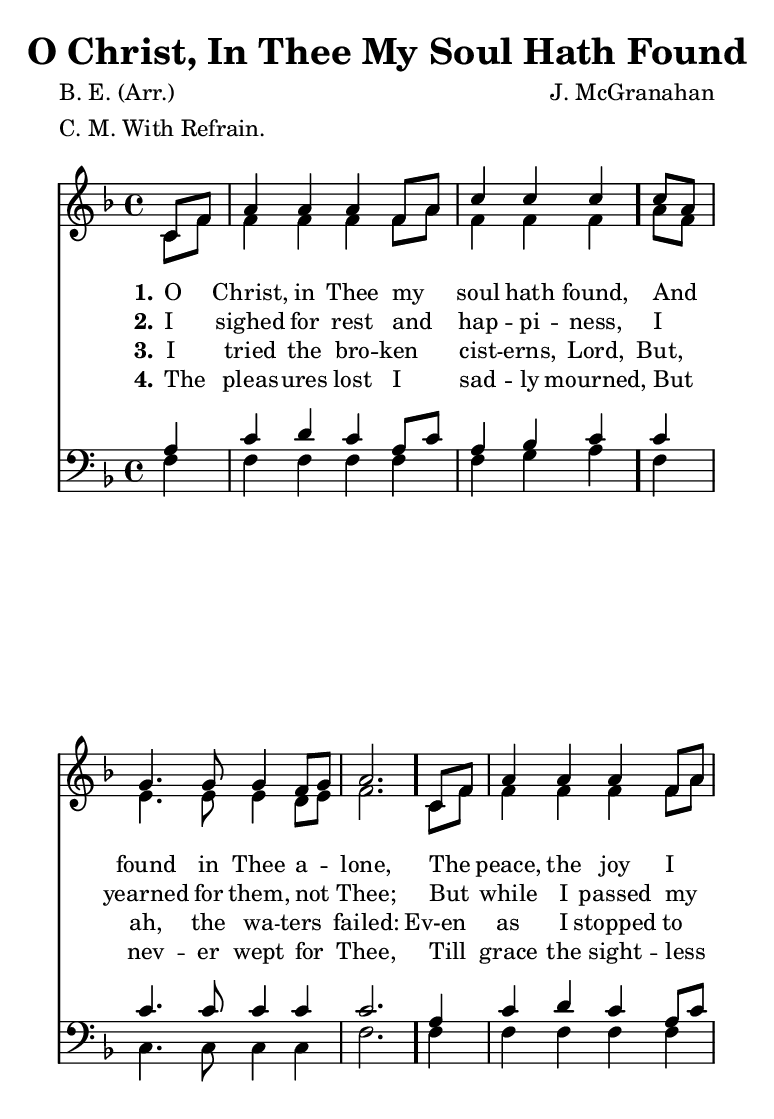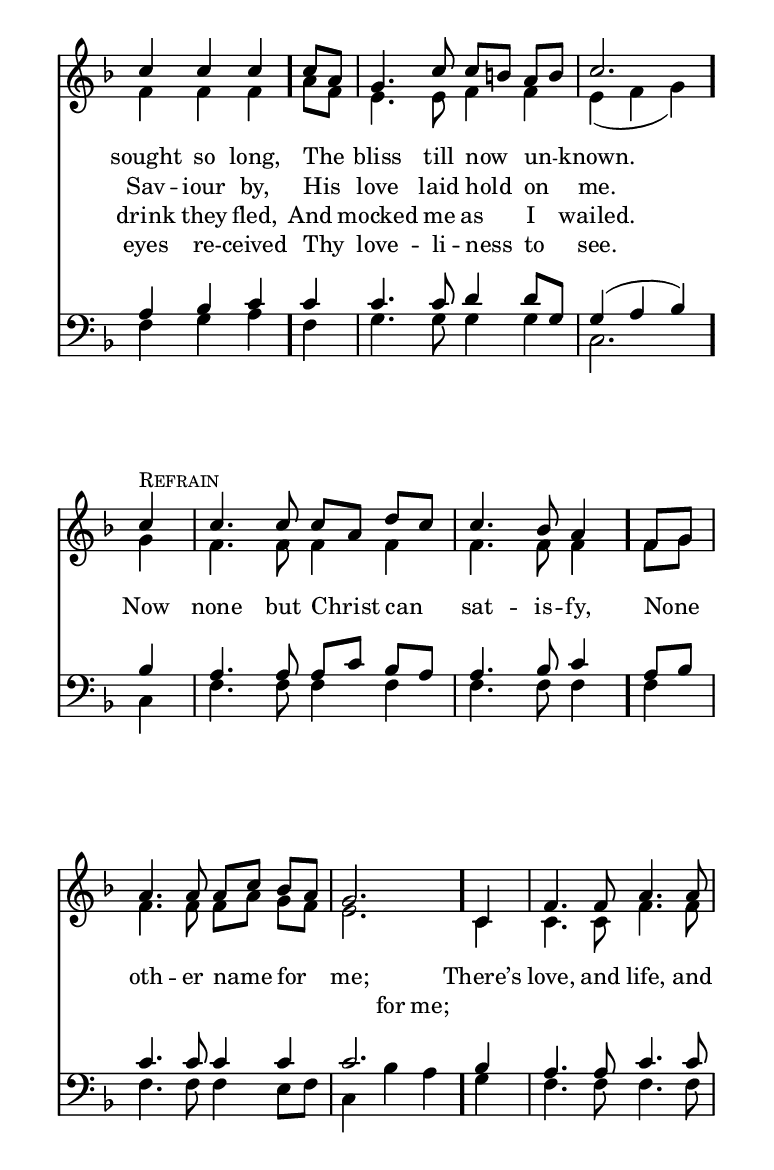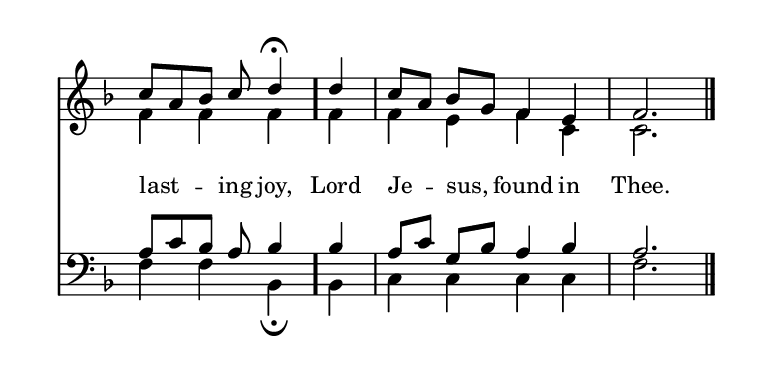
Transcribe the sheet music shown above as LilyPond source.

\include "common/global.ily"
\paper {
  \include "common/paper.ily"
  %ragged-bottom = ##t
  %ragged-last-bottom = ##t
  %systems-per-page = ##f
  %page-count = ##f
}

\header{
  hymnnumber = "106"
  title = "O Christ, In Thee My Soul Hath Found"
  tunename = ""
  meter = "C. M. With Refrain."
  poet = "B. E. (Arr.)"
  composer = "J. McGranahan"
  %copyright = ""
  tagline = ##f
}

% for fermata in MIDI
ta = { \tempo 4=80 }
tb = { \tempo 4=32 }

patternAA = { }

global = {
  \include "common/overrides.ily"
  \override Staff.TimeSignature #'style = #'()
  \time 4/4
  \override Score.MetronomeMark #'transparent = ##t % hide all fermata changes too
  \ta
  \key f \major
  \partial 4
  \autoBeamOff
}

notesSoprano = {
\global
\relative c' {

  c8[ f8] | a4 a4 a4 f8[ a8] | c4 c4 c4
  c8[ a8] | g4. g8 g4 f8[ g8] | a2.
  c,8[ f8] | a4 a4 a4 f8[ a8] | c4 c4 c4
  c8[ a8] | g4. c8 c8[ b!8] a8[ b8] | c2.

  << s^\markup { \small \caps "Refrain" }
  { c4 | c4. c8 c8[ a8] d8[ c8] | c4. bes8 a4 } >>
  f8[ g8] | a4. a8 a8[ c8] bes8[ a8] | g2.
  c,4 | f4. f8 a4. a8 | c8[ a8 bes8] c8 \tb d4 \fermata \ta
  d4 | c8[ a8] bes8[ g8] f4 e4 | f2.

  \bar "|."

}
}

notesAlto = {
\global
\relative e' {

  c8[ f8] | f4 f4 f4 f8[ a8] | f4 f4 f4
  a8[ f8] | e4. e8 e4 d8[ e8] | f2.
  c8[ f8] | f4 f4 f4 f8[ a8] | f4 f4 f4
  a8[ f8] | e4. e8 f4 f4 | e4( f4 g4)

  g4 | f4. f8 f4 f4 | f4. f8 f4
  f8[ g8] | f4. f8 f8[ a8] g8[ f8] | e2.
  c4 | c4. c8 f4. f8 | f4 f4 f4
  f4 | f4 e4 f4 c4 | c2.

}
}

notesTenor = {
\global
\relative a {

  a4 | c4 d4 c4 a8[ c8] | a4 bes4 c4
  c4 | c4. c8 c4 c4 | c2.
  a4 | c4 d4 c4 a8[ c8] | a4 bes4 c4
  c4 | c4. c8 d4 d8[ g,8] | g4( a4 bes4)

  bes4 | a4. a8 a8[ c8] bes8[ a8] | a4. bes8 c4 
  a8[ bes8] | c4. c8 c4 c4 | c2.
  bes4 | a4. a8 c4. c8 | a8[ c8 bes8] a8 bes4
  bes4 | a8[ c8] g8[ bes8] a4 bes4 | a2.

}
}

notesBass = {
\global
\relative f {

  f4 | f4 f4 f4 f4 | f4 g4 a4
  f4 | c4. c8 c4 c4 | f2.
  f4 | f4 f4 f4 f4 | f4 g4 a4
  f4 | g4. g8 g4 g4 | c,2.

  c4 | f4. f8 f4 f4 | f4. f8 f4
  f4 | f4. f8 f4 e8[ f8] | c4 bes'4 a4
  g4 | f4. f8 f4. f8 | f4 f4 bes,4 \fermata
  bes4 | c4 c4 c4 c4 | f2.

}
}

Refrain = \lyricmode {

Now none but Christ can sat -- is -- fy, \bar "."
None oth -- er name for me; \bar "."
There’s love, and life, and last -- ing joy, \bar "."
Lord Je -- sus, found in Thee. \bar "."

}

wordsA = \lyricmode {
\set stanza = "1."

O Christ, in Thee my soul hath found, \bar "."
And found in Thee a -- lone, \bar "."
The peace, the joy I sought so long, \bar "."
The bliss till now un -- known. \bar "."

}

wordsB = \lyricmode {
\set stanza = "2."

I sighed for rest and hap -- pi -- ness,
I yearned for them, not Thee;
But while I passed my Sav -- iour by,
His love laid hold on me.

\Refrain

}

wordsC = \lyricmode {
\set stanza = "3."

I tried the bro -- ken cist -- erns, Lord,
But, ah, the wa -- ters failed:
Ev-en as I stopped to drink they fled,
And mocked me as I wailed.

}

wordsD = \lyricmode {
\set stanza = "4."

The pleas -- ures lost I sad -- ly mourned,
But nev -- er wept for Thee,
Till grace the sight -- less eyes re -- ceived
Thy love -- li -- ness to see.

}

underWords = \lyricmode {

{ \repeat unfold 41 { \skip 4 } }
\markup { \with-color #white { _ } } for me;

}

\score {
  \context ChoirStaff <<
    \context Staff = upper <<
      \set ChoirStaff.systemStartDelimiter = #'SystemStartBar
      \context Voice  = sopranos { \voiceOne << \notesSoprano >> }
      \context Voice  = altos { \voiceTwo << \notesAlto >> }
      \context Lyrics = one   \lyricsto sopranos \wordsA
      \context Lyrics = two   \lyricsto sopranos \wordsB
      \context Lyrics = three \lyricsto sopranos \wordsC
      \context Lyrics = four  \lyricsto sopranos \wordsD
    >>
    \context Staff = men <<
      \clef bass
      \context Voice  = tenors { \voiceOne << \notesTenor >> }
      \context Voice  = basses { \voiceTwo << \notesBass >> }
    >>
    \context Lyrics = three \lyricsto basses \underWords
  >>
  \layout {
    \include "common/layout.ily"
  }
  \midi{
    \include "common/midi.ily"
  }
}

\version "2.18.2"  % necessary for upgrading to future LilyPond versions.

% vi:set et ts=2 sw=2 ai nocindent syntax=lilypond:
